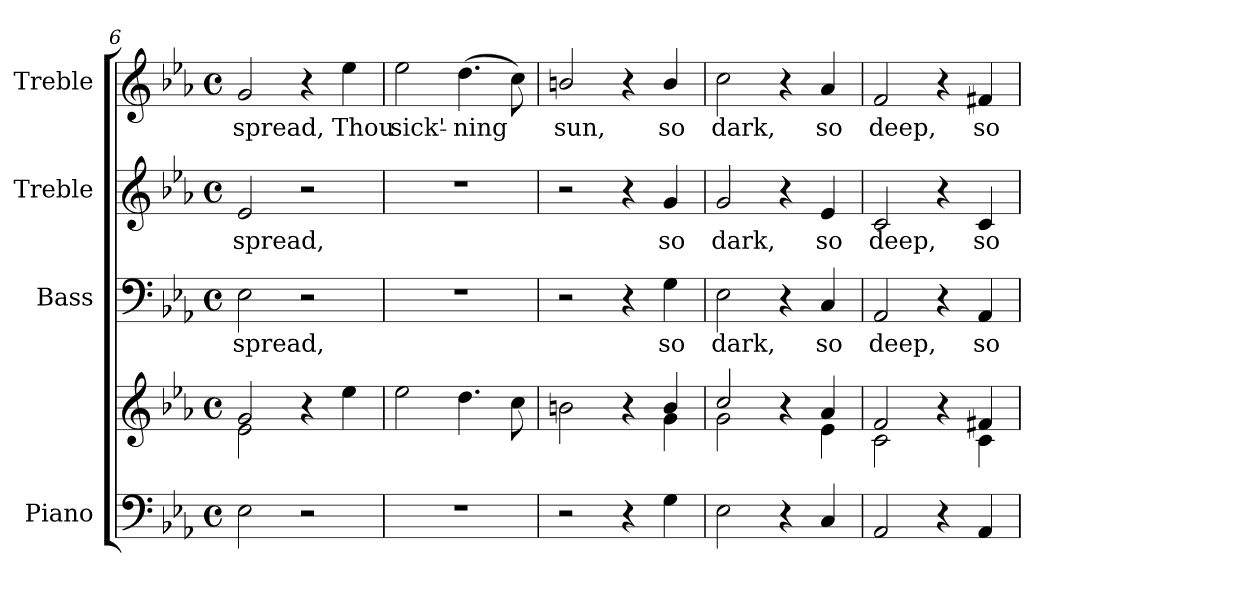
**kern	**kern	**kern	**text	**kern	**text	**kern	**text
*part4	*part4	*part3	*part3	*part2	*part2	*part1	*part1
*staff5	*staff4	*staff3	*staff3	*staff2	*staff2	*staff1	*staff1
*I"Piano	*	*I"Bass	*	*I"Treble	*	*I"Treble	*
*I'Pno.	*	*I'B.	*	*I'Tr.	*	*I'Tr.	*
!!LO:LB:g=z
*clefF4	*clefG2	*clefF4	*	*clefG2	*	*clefG2	*
*k[b-e-a-]	*k[b-e-a-]	*k[b-e-a-]	*	*k[b-e-a-]	*	*k[b-e-a-]	*
*E-:	*E-:	*E-:	*	*E-:	*	*E-:	*
*M4/4	*M4/4	*M4/4	*	*M4/4	*	*M4/4	*
*met(c)	*met(c)	*met(c)	*	*met(c)	*	*met(c)	*
=6	=6	=6	=6	=6	=6	=6	=6
*	*^	*	*	*	*	*	*
!	!	!	!	!LO:LY:b:color=#000000	!	!	!	!
!	!	!	!	!	!	!LO:LY:b:color=#000000	!	!
!	!	!	!	!	!	!	!	!LO:LY:b:color=#000000
2E-i\	2gi/	2e-i\	2E-i\	-spread,	2e-i/	-spread,	2gi/	-spread,
2r	4r	2ryy	2r	.	2r	.	4r	.
!	!	!	!	!	!	!	!	!LO:LY:b:color=#000000
.	4ee-i\	.	.	.	.	.	4ee-i\	Thou
*	*v	*v	*	*	*	*	*	*
=7	=7	=7	=7	=7	=7	=7	=7
!	!	!	!	!	!	!	!LO:LY:b:color=#000000
1r	2ee-i\	1r	.	1r	.	2ee-i\	sick'-
!	!	!	!	!	!	!	!LO:LY:b:color=#000000
.	4.ddi\	.	.	.	.	(4.ddi\	-ning
.	8cci\	.	.	.	.	8cci\)	.
=8	=8	=8	=8	=8	=8	=8	=8
*	*^	*	*	*	*	*	*
!	!	!	!	!	!	!	!	!LO:LY:b:color=#000000
2r	2bni\	2ryy	2r	.	2r	.	2bni/	sun,
4r	4r	4ryy	4r	.	4r	.	4r	.
!	!	!	!	!LO:LY:b:color=#000000	!	!	!	!
!	!	!	!	!	!	!LO:LY:b:color=#000000	!	!
!	!	!	!	!	!	!	!	!LO:LY:b:color=#000000
4Gi\	4bi/	4gi\	4Gi\	so	4gi/	so	4bi/	so
=9	=9	=9	=9	=9	=9	=9	=9	=9
!	!	!	!	!LO:LY:b:color=#000000	!	!	!	!
!	!	!	!	!	!	!LO:LY:b:color=#000000	!	!
!	!	!	!	!	!	!	!	!LO:LY:b:color=#000000
2E-i\	2cci/	2gi\	2E-i\	dark,	2gi/	dark,	2cci\	dark,
4r	4r	4ryy	4r	.	4r	.	4r	.
!	!	!	!	!LO:LY:b:color=#000000	!	!	!	!
!	!	!	!	!	!	!LO:LY:b:color=#000000	!	!
!	!	!	!	!	!	!	!	!LO:LY:b:color=#000000
4Ci/	4a-i/	4e-i\	4Ci/	so	4e-i/	so	4a-i/	so
=10	=10	=10	=10	=10	=10	=10	=10	=10
!	!	!	!	!LO:LY:b:color=#000000	!	!	!	!
!	!	!	!	!	!	!LO:LY:b:color=#000000	!	!
!	!	!	!	!	!	!	!	!LO:LY:b:color=#000000
2AA-i/	2fi/	2ci\	2AA-i/	deep,	2ci/	deep,	2fi/	deep,
4r	4r	4ryy	4r	.	4r	.	4r	.
!	!	!	!	!LO:LY:b:color=#000000	!	!	!	!
!	!	!	!	!	!	!LO:LY:b:color=#000000	!	!
!	!	!	!	!	!	!	!	!LO:LY:b:color=#000000
4AA-i/	4f#Xi/	4ci\	4AA-i/	so	4ci/	so	4f#Xi/	so
*	*v	*v	*	*	*	*	*	*
=	=	=	=	=	=	=	=
*-	*-	*-	*-	*-	*-	*-	*-
